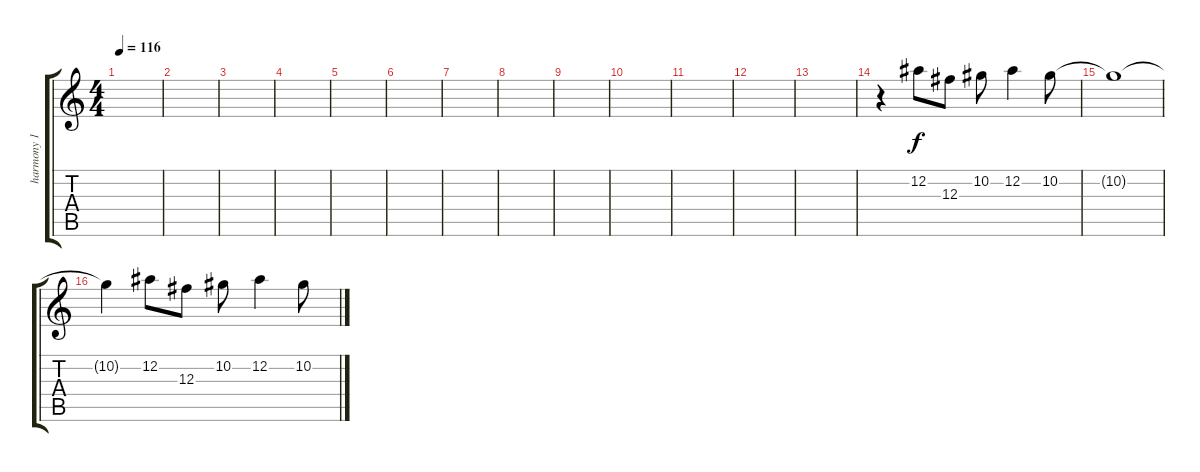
\track ("harmony 1" "harmony 1") {instrument distortionguitar}
\staff {score tabs}
\tuning (Eb4 Bb3 Gb3 Db3 Ab2 Db2) {hide}
\ts (4 4)
\tempo 116
\clef g2
\ks c
|
|
|
|
|
|
|
|
|
|
|
|
|
r.4 12.2.8 12.3.8 10.2.8 12.2.4 10.2.8 |
10.2{t}.1 |
10.2{t}.4 12.2.8 12.3.8 10.2.8 12.2.4 10.2.8
